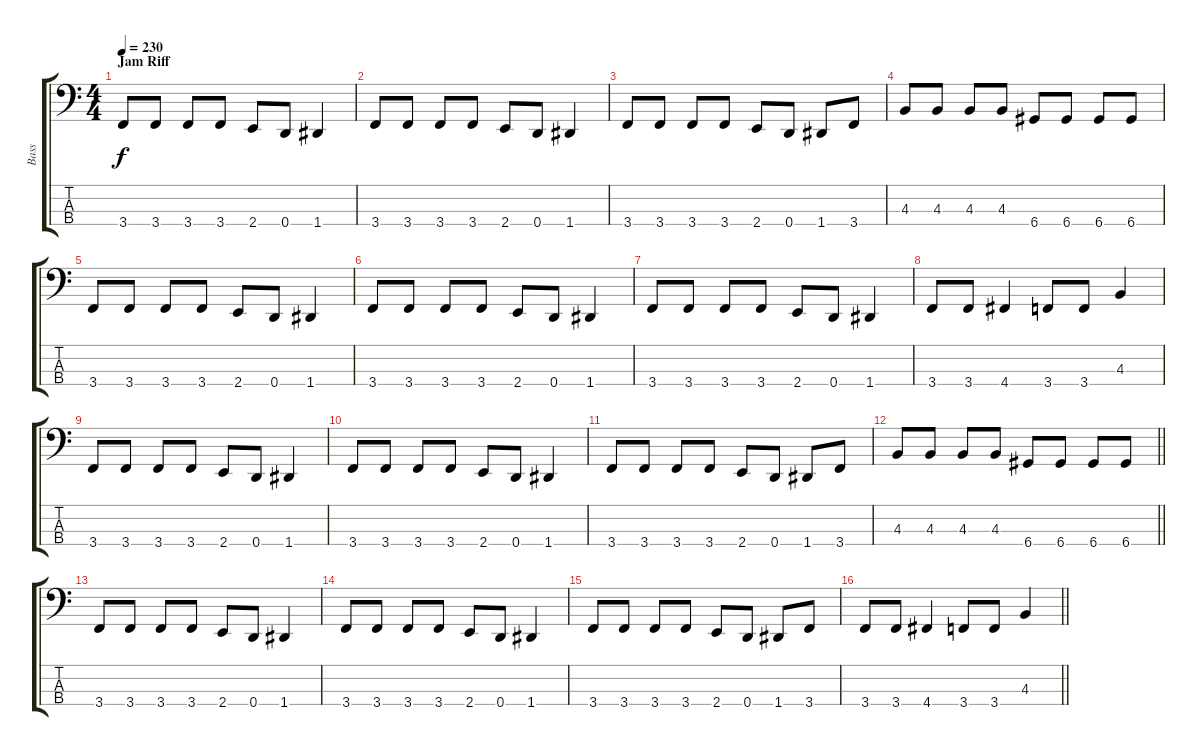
\track ("Bass" "Bass") {instrument electricbassfinger}
\staff {score tabs}
\tuning (F2 C2 G1 D1) {hide}
\ts (4 4)
\section ("" "Jam Riff")
\tempo 230
\clef f4
\ks c
3.4.8{dy f} 3.4.8 3.4.8 3.4.8 2.4.8 0.4.8 1.4.4 |
3.4.8 3.4.8 3.4.8 3.4.8 2.4.8 0.4.8 1.4.4 |
3.4.8 3.4.8 3.4.8 3.4.8 2.4.8 0.4.8 1.4.8 3.4.8 |
4.3.8 4.3.8 4.3.8 4.3.8 6.4.8 6.4.8 6.4.8 6.4.8 |
3.4.8 3.4.8 3.4.8 3.4.8 2.4.8 0.4.8 1.4.4 |
3.4.8 3.4.8 3.4.8 3.4.8 2.4.8 0.4.8 1.4.4 |
3.4.8 3.4.8 3.4.8 3.4.8 2.4.8 0.4.8 1.4.4 |
3.4.8 3.4.8 4.4.4 3.4.8 3.4.8 4.3.4 |
3.4.8 3.4.8 3.4.8 3.4.8 2.4.8 0.4.8 1.4.4 |
3.4.8 3.4.8 3.4.8 3.4.8 2.4.8 0.4.8 1.4.4 |
3.4.8 3.4.8 3.4.8 3.4.8 2.4.8 0.4.8 1.4.8 3.4.8 |
\barLineRight lightlight
4.3.8 4.3.8 4.3.8 4.3.8 6.4.8 6.4.8 6.4.8 6.4.8 |
3.4.8 3.4.8 3.4.8 3.4.8 2.4.8 0.4.8 1.4.4 |
3.4.8 3.4.8 3.4.8 3.4.8 2.4.8 0.4.8 1.4.4 |
3.4.8 3.4.8 3.4.8 3.4.8 2.4.8 0.4.8 1.4.8 3.4.8 |
\barLineRight lightlight
3.4.8 3.4.8 4.4.4 3.4.8 3.4.8 4.3.4
